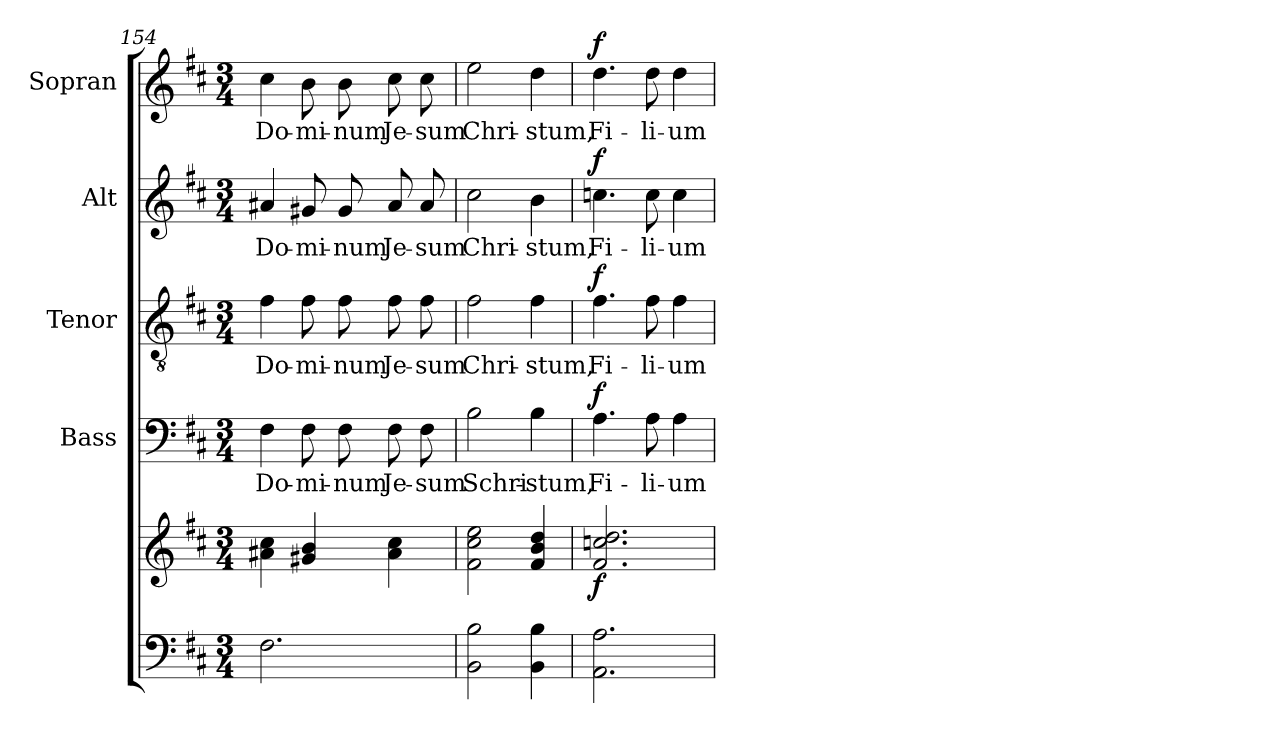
**kern	**kern	**dynam	**kern	**text	**dynam	**kern	**text	**dynam	**kern	**text	**dynam	**kern	**text	**dynam
*part5	*part5	*part5	*part4	*part4	*part4	*part3	*part3	*part3	*part2	*part2	*part2	*part1	*part1	*part1
*staff6	*staff5	*staff5/6	*staff4	*staff4	*staff4	*staff3	*staff3	*staff3	*staff2	*staff2	*staff2	*staff1	*staff1	*staff1
*	*	*	*I"Bass	*	*	*I"Tenor	*	*	*I"Alt	*	*	*I"Sopran	*	*
*	*	*	*I'B.	*	*	*I'T.	*	*	*I'A.	*	*	*I'S.	*	*
*clefF4	*clefG2	*	*clefF4	*	*	*clefGv2	*	*	*clefG2	*	*	*clefG2	*	*
*k[f#c#]	*k[f#c#]	*	*k[f#c#]	*	*	*k[f#c#]	*	*	*k[f#c#]	*	*	*k[f#c#]	*	*
*D:	*D:	*	*D:	*	*	*D:	*	*	*D:	*	*	*D:	*	*
*M3/4	*M3/4	*	*M3/4	*	*	*M3/4	*	*	*M3/4	*	*	*M3/4	*	*
=154	=154	=154	=154	=154	=154	=154	=154	=154	=154	=154	=154	=154	=154	=154
!	!	!	!	!LO:LY:b	!	!	!LO:LY:b	!	!	!LO:LY:b	!	!	!LO:LY:b	!
2.F#\	4a#X\ 4cc#\	.	4F#\	Do-	.	4f#\	Do-	.	4a#X/	Do-	.	4cc#\	Do-	.
!	!	!	!	!LO:LY:b	!	!	!LO:LY:b	!	!	!LO:LY:b	!	!	!LO:LY:b	!
.	4g#X/ 4b/	.	8F#\	-mi-	.	8f#\	-mi-	.	8g#X/	-mi-	.	8b\	-mi-	.
!	!	!	!	!LO:LY:b	!	!	!LO:LY:b	!	!	!LO:LY:b	!	!	!LO:LY:b	!
.	.	.	8F#\	-num	.	8f#\	-num	.	8g#/	-num	.	8b\	-num	.
!	!	!	!	!LO:LY:b	!	!	!LO:LY:b	!	!	!LO:LY:b	!	!	!LO:LY:b	!
.	4a#\ 4cc#\	.	8F#\	Je-	.	8f#\	Je-	.	8a#/	Je-	.	8cc#\	Je-	.
!	!	!	!	!LO:LY:b	!	!	!LO:LY:b	!	!	!LO:LY:b	!	!	!LO:LY:b	!
.	.	.	8F#\	-sum	.	8f#\	-sum	.	8a#/	-sum	.	8cc#\	-sum	.
=155	=155	=155	=155	=155	=155	=155	=155	=155	=155	=155	=155	=155	=155	=155
!	!	!	!	!LO:LY:b	!	!	!LO:LY:b	!	!	!LO:LY:b	!	!	!LO:LY:b	!
2BB\ 2B\	2f#\ 2cc#\ 2ee\	.	2B\	Schri-	.	2f#\	Chri-	.	2cc#\	Chri-	.	2ee\	Chri-	.
!	!	!	!	!LO:LY:b	!	!	!LO:LY:b	!	!	!LO:LY:b	!	!	!LO:LY:b	!
4BB\ 4B\	4f#/ 4b/ 4dd/	.	4B\	-stum,	.	4f#\	-stum,	.	4b\	-stum,	.	4dd\	-stum,	.
=156	=156	=156	=156	=156	=156	=156	=156	=156	=156	=156	=156	=156	=156	=156
!	!	!LO:DY:b	!	!LO:LY:b	!LO:DY:a	!	!LO:LY:b	!LO:DY:a	!	!LO:LY:b	!LO:DY:a	!	!LO:LY:b	!LO:DY:a
2.AA\ 2.A\	2.f#/ 2.ccn/ 2.dd/	f	4.A\	Fi-	f	4.f#\	Fi-	f	4.ccn\	Fi-	f	4.dd\	Fi-	f
!	!	!	!	!LO:LY:b	!	!	!LO:LY:b	!	!	!LO:LY:b	!	!	!LO:LY:b	!
.	.	.	8A\	-li-	.	8f#\	-li-	.	8cc\	-li-	.	8dd\	-li-	.
!	!	!	!	!LO:LY:b	!	!	!LO:LY:b	!	!	!LO:LY:b	!	!	!LO:LY:b	!
.	.	.	4A\	-um	.	4f#\	-um	.	4cc\	-um	.	4dd\	-um	.
=	=	=	=	=	=	=	=	=	=	=	=	=	=	=
*-	*-	*-	*-	*-	*-	*-	*-	*-	*-	*-	*-	*-	*-	*-
